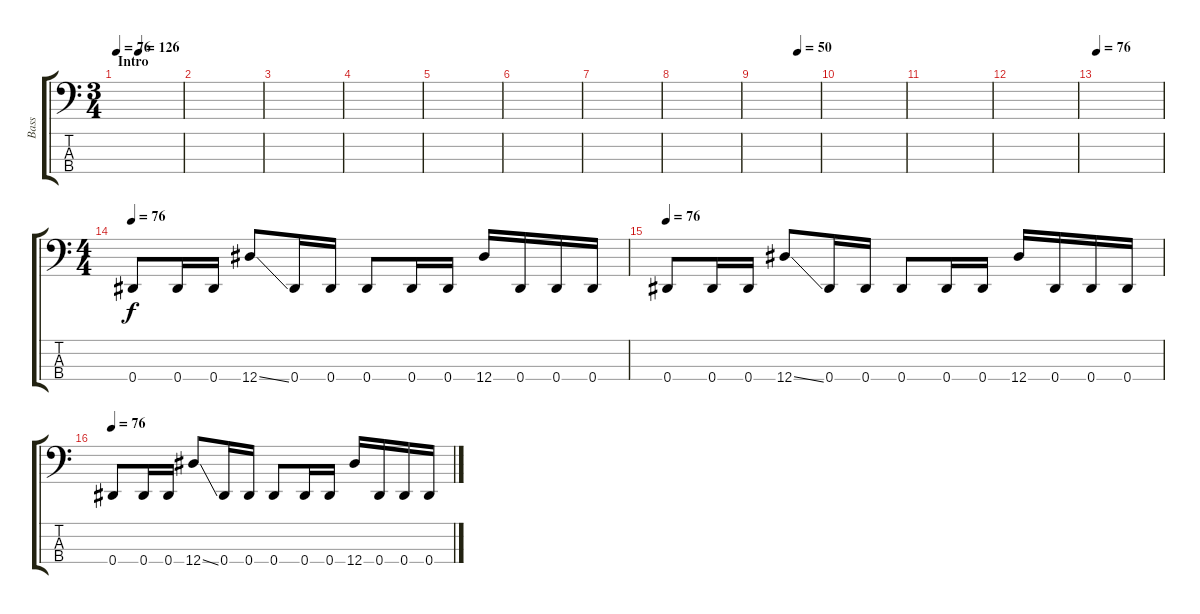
\track ("Bass" "Bass") {instrument electricbassfinger}
\staff {score tabs}
\tuning (Gb2 Db2 Ab1 Eb1) {hide}
\ts (3 4)
\section ("" "Intro")
\tempo 76
\tempo (126 0.3333333333333333)
\tempo 76
\clef f4
\ks c
|
|
|
|
|
|
|
|
\tempo (50 0.6666666666666666)
|
|
|
|
\tempo 76
|
\ts (4 4)
\tempo 76
0.4.8 0.4.16 0.4.16 12.4{ss}.8 0.4.16 0.4.16 0.4.8 0.4.16 0.4.16 12.4.16 0.4.16 0.4.16 0.4.16 |
\tempo 76
0.4.8 0.4.16 0.4.16 12.4{ss}.8 0.4.16 0.4.16 0.4.8 0.4.16 0.4.16 12.4.16 0.4.16 0.4.16 0.4.16 |
\tempo 76
0.4.8 0.4.16 0.4.16 12.4{ss}.8 0.4.16 0.4.16 0.4.8 0.4.16 0.4.16 12.4.16 0.4.16 0.4.16 0.4.16
